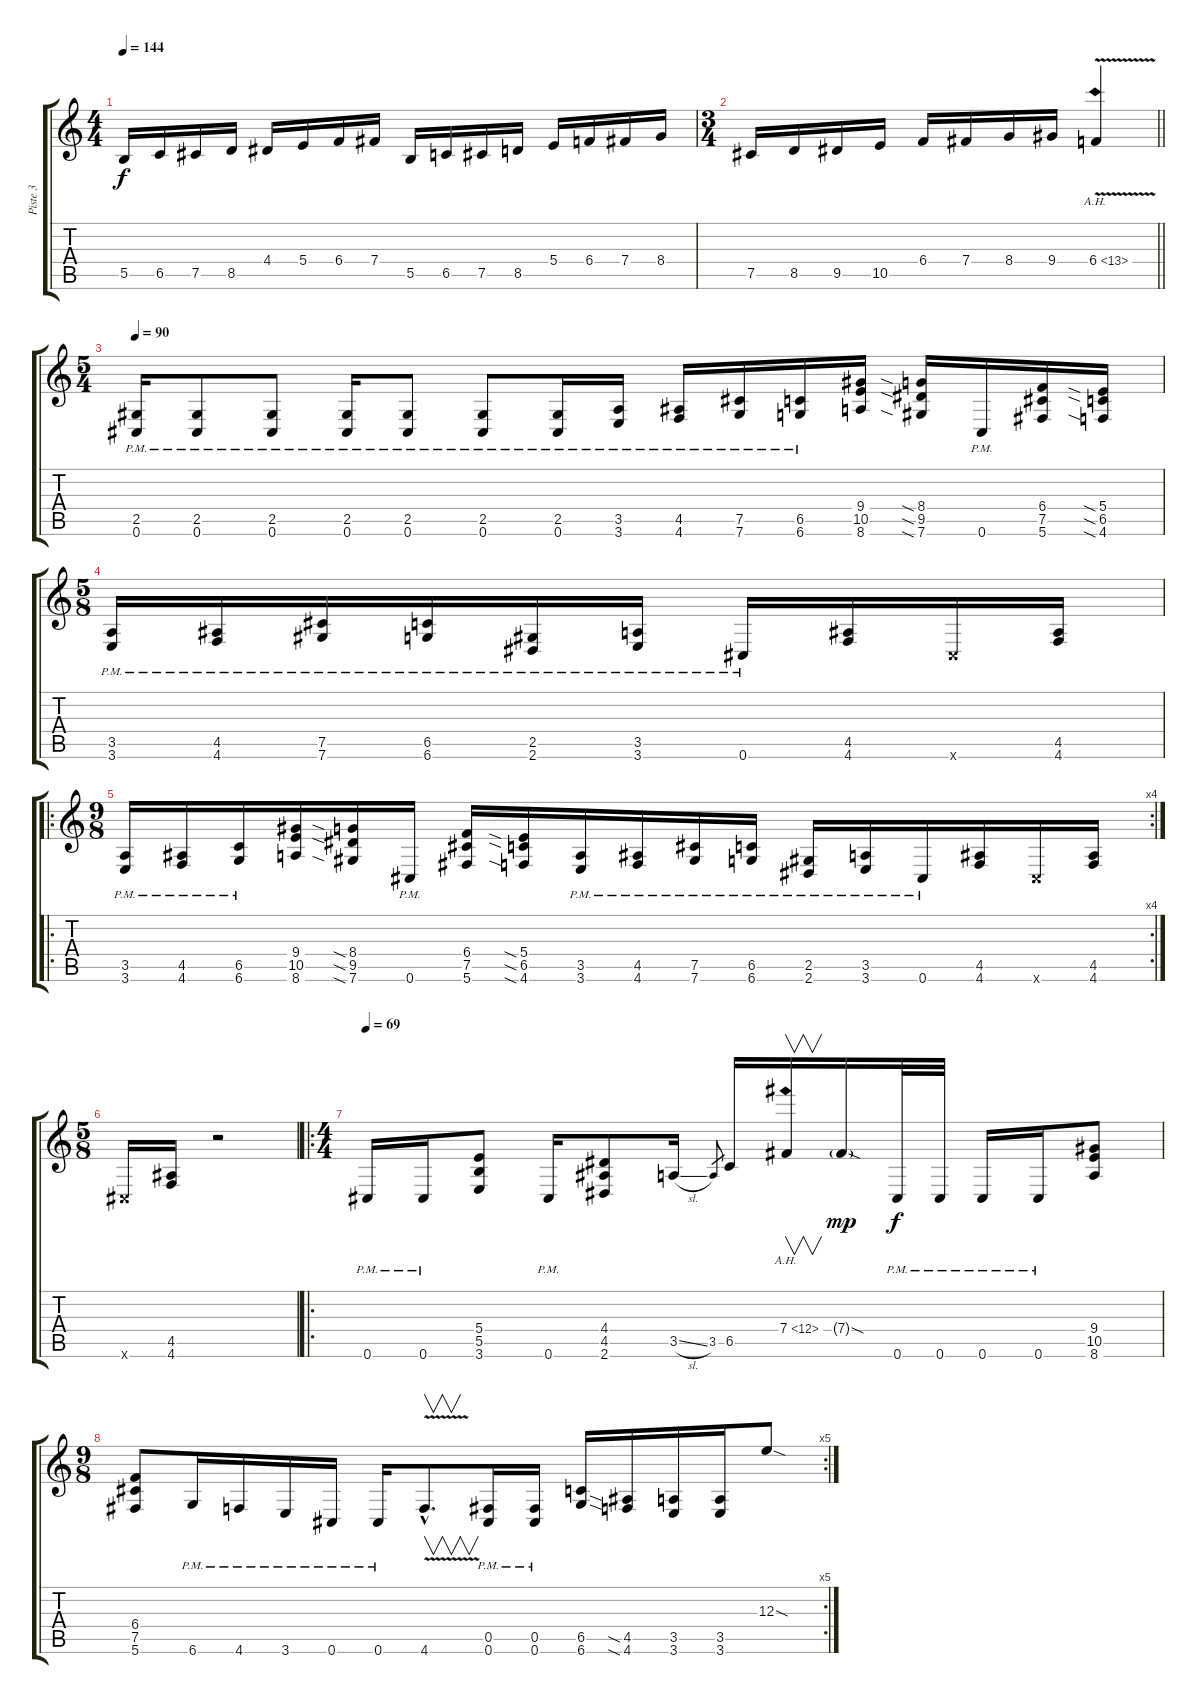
\track ("Piste 3" "Piste 3") {instrument distortionguitar}
\staff {score tabs}
\tuning (Db4 Ab3 E3 B2 Gb2 Db2) {hide}
\ts (4 4)
\tempo 144
\clef g2
\ks c
5.5.16{dy f} 6.5.16 7.5.16 8.5.16 4.4.16 5.4.16 6.4.16 7.4.16 5.5.16 6.5.16 7.5.16 8.5.16 5.4.16 6.4.16 7.4.16 8.4.16 |
\ts (3 4)
\barLineRight lightlight
7.5.16 8.5.16 9.5.16 10.5.16 6.4.16 7.4.16 8.4.16 9.4.16 6.4{ah 7 v}.4 |
\ts (5 4)
\tempo 90
(2.5{pm} 0.6).16 (2.5{pm} 0.6).8 (2.5{pm} 0.6).8 (2.5{pm} 0.6).16 (2.5{pm} 0.6).8 (2.5{pm} 0.6).8 (2.5{pm} 0.6).16 (3.5{pm} 3.6).16 (4.5{pm} 4.6).16 (7.5{pm} 7.6).16 (6.5{pm} 6.6).16 (9.4 10.5 8.6).16 (8.4{sia} 9.5{sia} 7.6{sia}).16 0.6{pm}.16 (6.4 7.5 5.6).16 (5.4{sia} 6.5{sia} 4.6{sia}).16 |
\ts (5 8)
(3.5{pm} 3.6).16 (4.5{pm} 4.6).16 (7.5{pm} 7.6).16 (6.5{pm} 6.6).16 (2.5{pm} 2.6).16 (3.5{pm} 3.6).16 0.6{pm}.16 (4.5 4.6).16 0.6{x}.16 (4.5 4.6).16 |
\ro
\rc 4
\ts (9 8)
(3.5{pm} 3.6).16 (4.5{pm} 4.6).16 (6.5{pm} 6.6).16 (9.4 10.5 8.6).16 (8.4{sia} 9.5{sia} 7.6{sia}).16 0.6{pm}.16 (6.4 7.5 5.6).16 (5.4{sia} 6.5{sia} 4.6{sia}).16 (3.5{pm} 3.6).16 (4.5{pm} 4.6).16 (7.5{pm} 7.6).16 (6.5{pm} 6.6).16 (2.5{pm} 2.6).16 (3.5{pm} 3.6).16 0.6{pm}.16 (4.5 4.6).16 0.6{x}.16 (4.5 4.6).16 |
\ts (5 8)
0.6{x}.16 (4.5 4.6).16 r.2 |
\ro
\ts (4 4)
\tempo 69
0.6{pm}.16 0.6{pm}.16 (5.4 5.5 3.6).8 0.6{pm}.16 (4.4 4.5 2.6).8 3.5{sl}.16 3.5.8{gr} 6.5.16 7.4{ah 5}.16{v} 7.4{sod g}.16{dy mp} 0.6{pm}.32{dy f} 0.6{pm}.32 0.6{pm}.16 0.6{pm}.16 (9.4 10.5 8.6).8 |
\rc 5
\ts (9 8)
(6.4 7.5 5.6).8 6.6{pm}.16 4.6{pm}.16 3.6{pm}.16 0.6{pm}.16 0.6{pm}.16 4.6{v hac}.8{v d} (0.5{pm} 0.6).16 (0.5{pm} 0.6).16 (6.5 6.6).16 (4.5{sia} 4.6{sia}).16 (3.5 3.6).16 (3.5 3.6).16 12.3{sod}.8
